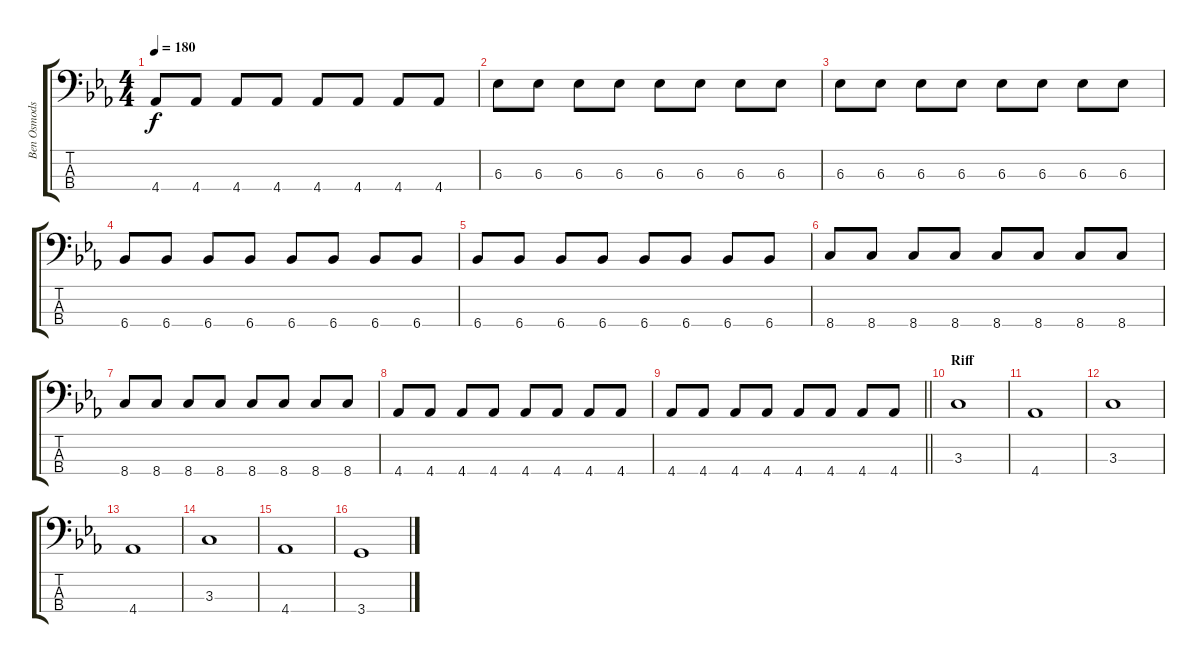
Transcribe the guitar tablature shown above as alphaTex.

\track ("Ben Osmodson - Bass" "Ben Osmods") {instrument electricbassfinger}
\staff {score tabs}
\tuning (G2 D2 A1 E1) {hide}
\ts (4 4)
\tempo 180
\clef f4
\ks eb
4.4.8{dy f} 4.4.8 4.4.8 4.4.8 4.4.8 4.4.8 4.4.8 4.4.8 |
6.3.8 6.3.8 6.3.8 6.3.8 6.3.8 6.3.8 6.3.8 6.3.8 |
6.3.8 6.3.8 6.3.8 6.3.8 6.3.8 6.3.8 6.3.8 6.3.8 |
6.4.8 6.4.8 6.4.8 6.4.8 6.4.8 6.4.8 6.4.8 6.4.8 |
6.4.8 6.4.8 6.4.8 6.4.8 6.4.8 6.4.8 6.4.8 6.4.8 |
8.4.8 8.4.8 8.4.8 8.4.8 8.4.8 8.4.8 8.4.8 8.4.8 |
8.4.8 8.4.8 8.4.8 8.4.8 8.4.8 8.4.8 8.4.8 8.4.8 |
4.4.8 4.4.8 4.4.8 4.4.8 4.4.8 4.4.8 4.4.8 4.4.8 |
\barLineRight lightlight
4.4.8 4.4.8 4.4.8 4.4.8 4.4.8 4.4.8 4.4.8 4.4.8 |
\section ("" "Riff")
3.3.1 |
4.4.1 |
3.3.1 |
4.4.1 |
3.3.1 |
4.4.1 |
3.4.1
